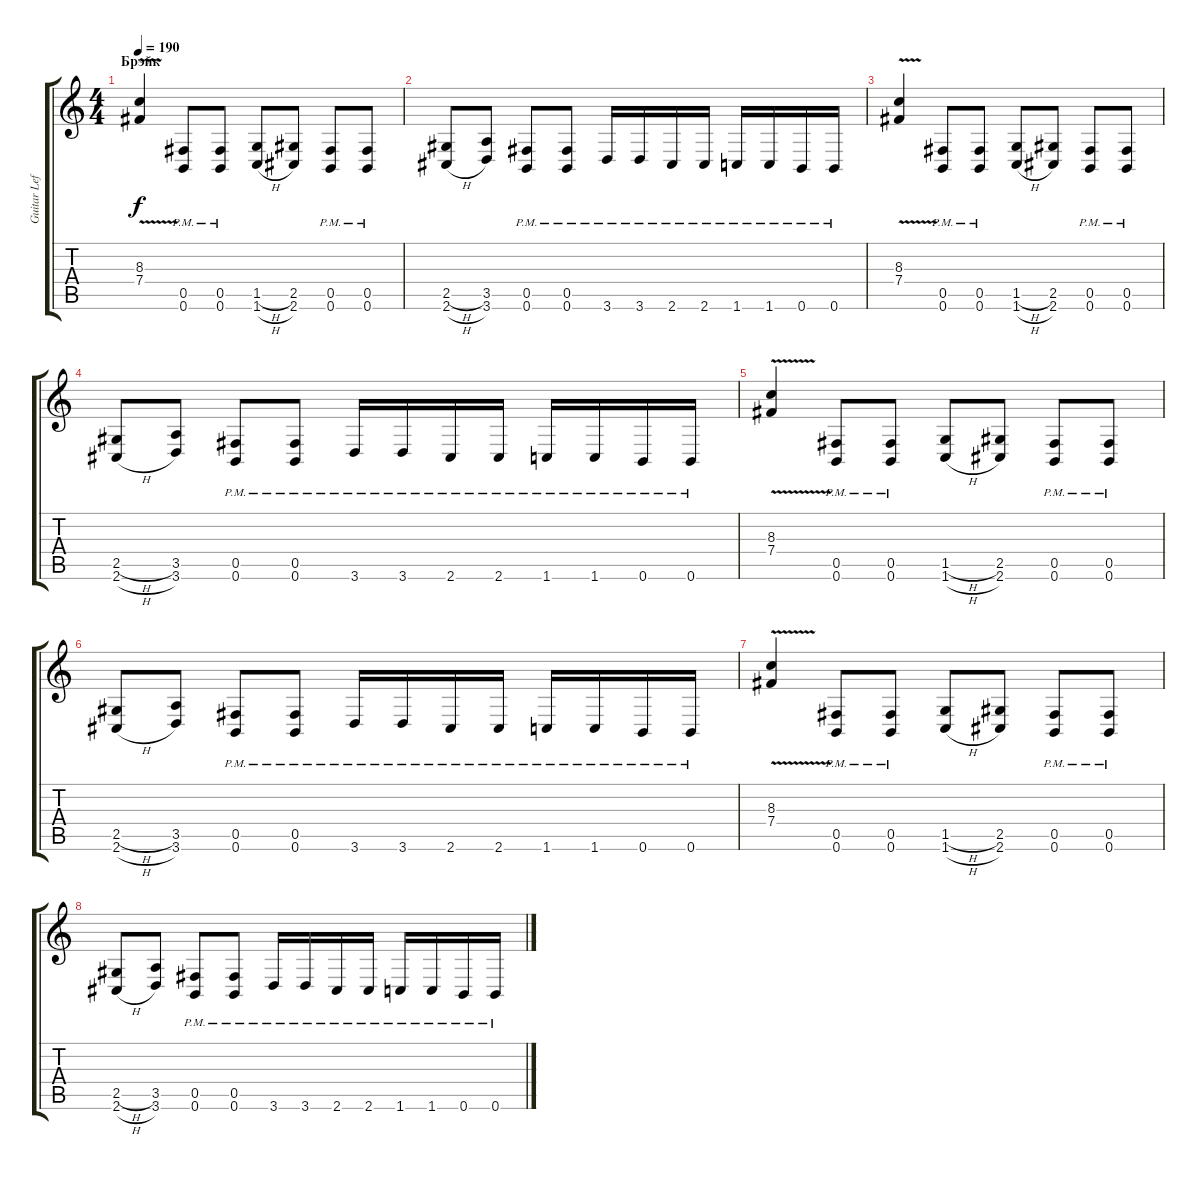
\track ("Guitar Left" "Guitar Lef") {instrument distortionguitar}
\staff {score tabs}
\tuning (Db4 Ab3 E3 B2 Gb2 B1) {hide}
\ts (4 4)
\section ("" "Брэйк")
\tempo 190
\clef g2
\ks c
(8.3 7.4{v}).4{dy f} (0.5{pm} 0.6{pm}).8 (0.5{pm} 0.6{pm}).8 (1.5{h} 1.6{h}).8 (2.5 2.6).8 (0.5{pm} 0.6{pm}).8 (0.5{pm} 0.6{pm}).8 |
(2.5{h} 2.6{h}).8 (3.5 3.6).8 (0.5{pm} 0.6{pm}).8 (0.5{pm} 0.6{pm}).8 3.6{pm}.16 3.6{pm}.16 2.6{pm}.16 2.6{pm}.16 1.6{pm}.16 1.6{pm}.16 0.6{pm}.16 0.6{pm}.16 |
(8.3{v} 7.4{v}).4 (0.5{pm} 0.6{pm}).8 (0.5{pm} 0.6{pm}).8 (1.5{h} 1.6{h}).8 (2.5 2.6).8 (0.5{pm} 0.6{pm}).8 (0.5{pm} 0.6{pm}).8 |
(2.5{h} 2.6{h}).8 (3.5 3.6).8 (0.5{pm} 0.6{pm}).8 (0.5{pm} 0.6{pm}).8 3.6{pm}.16 3.6{pm}.16 2.6{pm}.16 2.6{pm}.16 1.6{pm}.16 1.6{pm}.16 0.6{pm}.16 0.6{pm}.16 |
(8.3{v} 7.4{v}).4 (0.5{pm} 0.6{pm}).8 (0.5{pm} 0.6{pm}).8 (1.5{h} 1.6{h}).8 (2.5 2.6).8 (0.5{pm} 0.6{pm}).8 (0.5{pm} 0.6{pm}).8 |
(2.5{h} 2.6{h}).8 (3.5 3.6).8 (0.5{pm} 0.6{pm}).8 (0.5{pm} 0.6{pm}).8 3.6{pm}.16 3.6{pm}.16 2.6{pm}.16 2.6{pm}.16 1.6{pm}.16 1.6{pm}.16 0.6{pm}.16 0.6{pm}.16 |
(8.3{v} 7.4{v}).4 (0.5{pm} 0.6{pm}).8 (0.5{pm} 0.6{pm}).8 (1.5{h} 1.6{h}).8 (2.5 2.6).8 (0.5{pm} 0.6{pm}).8 (0.5{pm} 0.6{pm}).8 |
(2.5{h} 2.6{h}).8 (3.5 3.6).8 (0.5{pm} 0.6{pm}).8 (0.5{pm} 0.6{pm}).8 3.6{pm}.16 3.6{pm}.16 2.6{pm}.16 2.6{pm}.16 1.6{pm}.16 1.6{pm}.16 0.6{pm}.16 0.6{pm}.16
